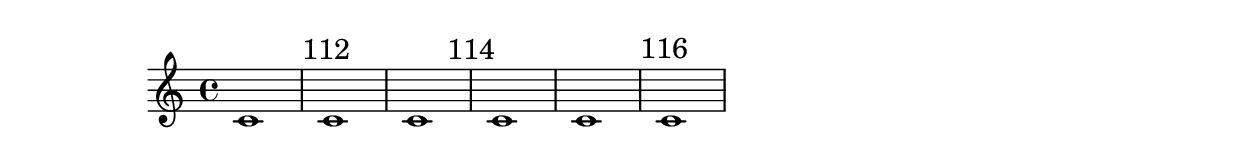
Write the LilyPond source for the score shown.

%% DO NOT EDIT this file manually; it is automatically
%% generated from LSR http://lsr.dsi.unimi.it
%% Make any changes in LSR itself, or in Documentation/snippets/new/ ,
%% and then run scripts/auxiliar/makelsr.py
%%
%% This file is in the public domain.
\version "2.17.25"

\header {
  lsrtags = "rhythms"

  texidoc = "
Bar numbers by default are right-aligned to their parent object. This
is usually the left edge of a line or, if numbers are printed within a
line, the left hand side of a bar line.  The numbers may also be
positioned directly over the bar line or left-aligned to the bar line.

"
  doctitle = "Aligning bar numbers"
} % begin verbatim


\relative c' {
  \set Score.currentBarNumber = #111
  \override Score.BarNumber.break-visibility = #all-visible
  % Increase the size of the bar number by 2
  \override Score.BarNumber.font-size = #2
  % Print a bar number every second measure
  \set Score.barNumberVisibility = #(every-nth-bar-number-visible 2)
  c1 | c1
  % Center-align bar numbers
  \override Score.BarNumber.self-alignment-X = #CENTER
  c1 | c1
  % Left-align bar numbers
  \override Score.BarNumber.self-alignment-X = #LEFT
  c1 | c1
}
